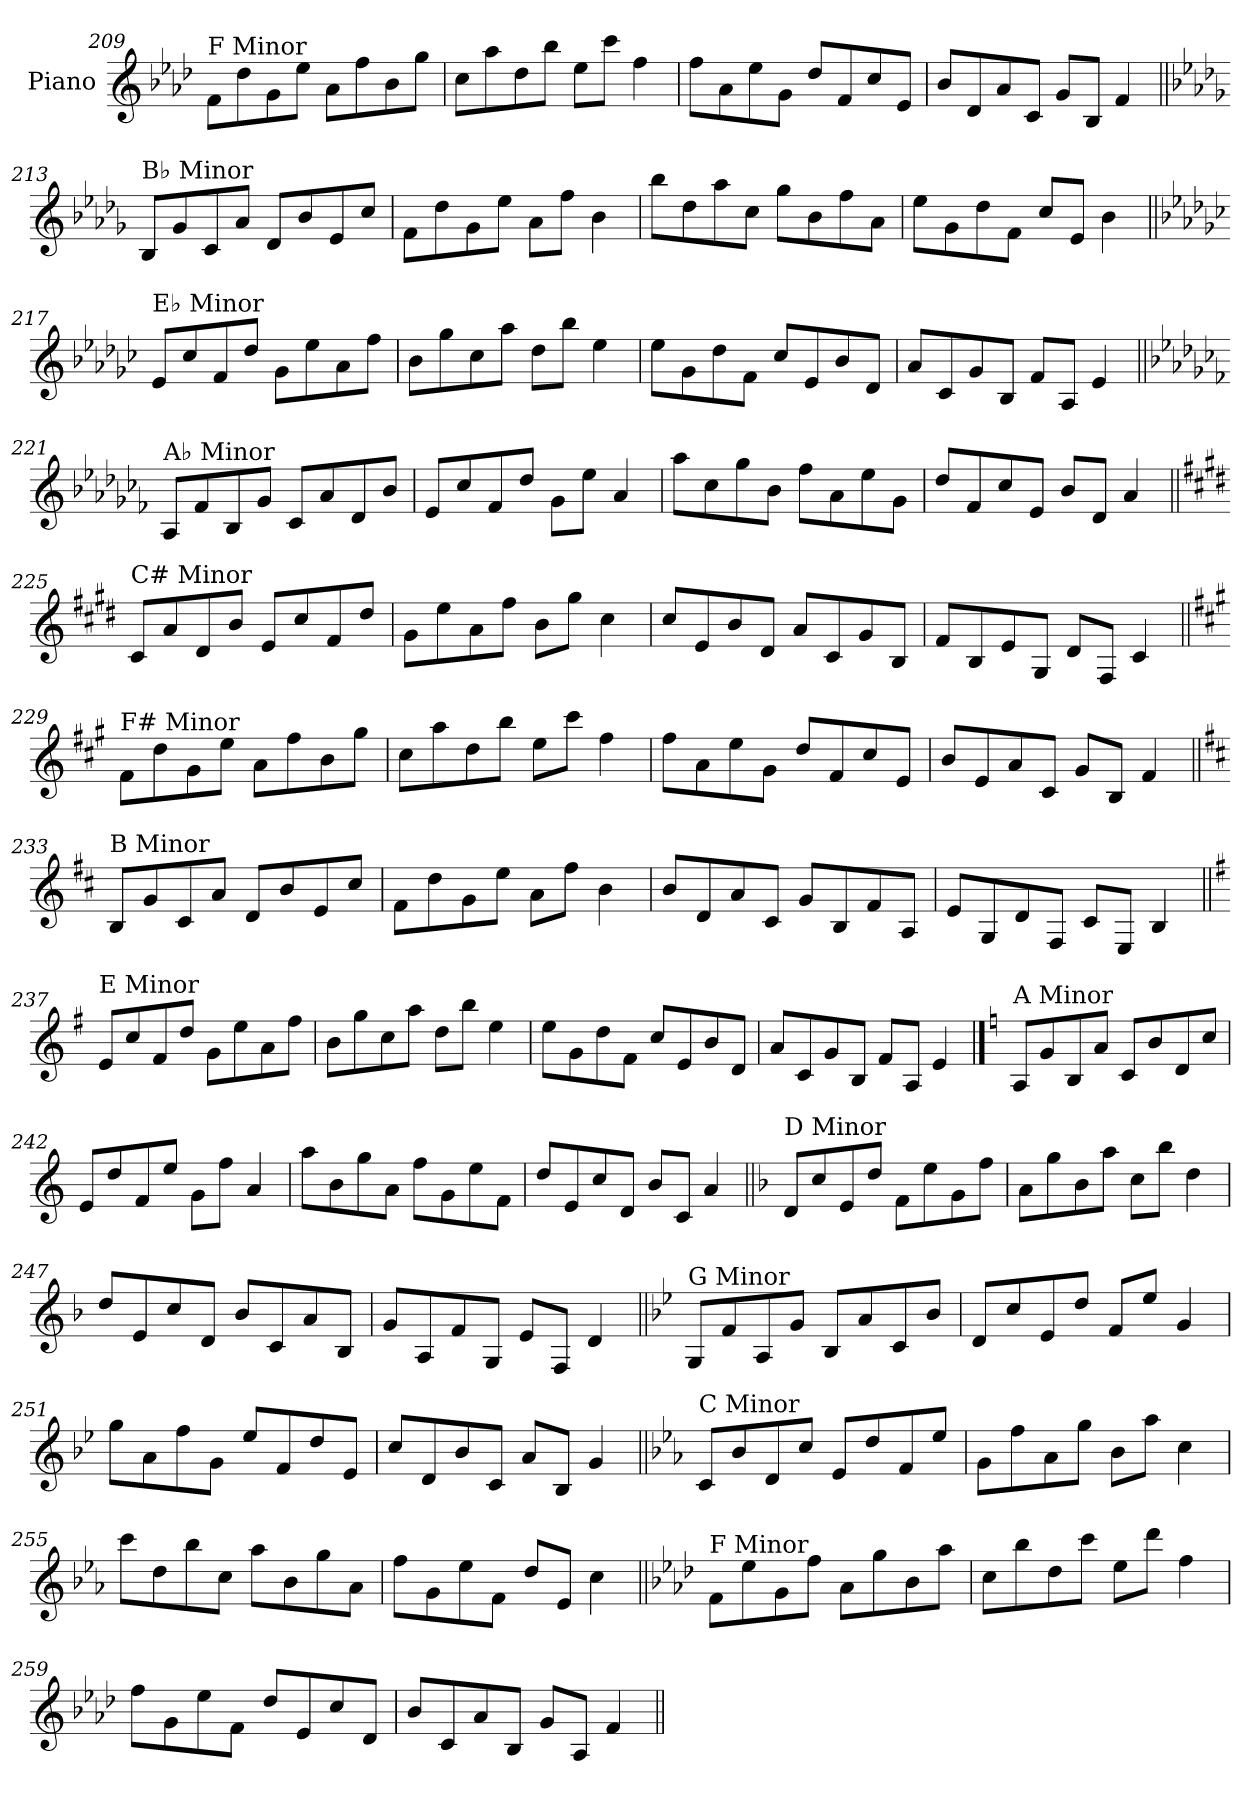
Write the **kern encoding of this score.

**kern
*part1
*staff1
*I"Piano
*I'Pno.
!!LO:LB:g=z
*clefG2
*k[b-e-a-d-]
=209
!LO:TX:a:t=F Minor
8f\L
8dd-\
8g\
8ee-\J
8a-\L
8ff\
8b-\
8gg\J
=210
8cc\L
8aa-\
8dd-\
8bb-\J
8ee-\L
8ccc\J
4ff\
=211
8ff\L
8a-\
8ee-\
8g\J
8dd-/L
8f/
8cc/
8e-/J
=212
8b-/L
8d-/
8a-/
8c/J
8g/L
8B-/J
4f/
!!LO:LB:g=z
=213||
*k[b-e-a-d-g-]
!LO:TX:a:t=B♭ Minor
8B-/L
8g-/
8c/
8a-/J
8d-/L
8b-/
8e-/
8cc/J
=214
8f\L
8dd-\
8g-\
8ee-\J
8a-\L
8ff\J
4b-\
=215
8bb-\L
8dd-\
8aa-\
8cc\J
8gg-\L
8b-\
8ff\
8a-\J
=216
8ee-\L
8g-\
8dd-\
8f\J
8cc/L
8e-/J
4b-\
!!LO:LB:g=z
=217||
*k[b-e-a-d-g-c-]
!LO:TX:a:t=E♭ Minor
8e-/L
8cc-/
8f/
8dd-/J
8g-\L
8ee-\
8a-\
8ff\J
=218
8b-\L
8gg-\
8cc-\
8aa-\J
8dd-\L
8bb-\J
4ee-\
=219
8ee-\L
8g-\
8dd-\
8f\J
8cc-/L
8e-/
8b-/
8d-/J
=220
8a-/L
8c-/
8g-/
8B-/J
8f/L
8A-/J
4e-/
!!LO:LB:g=z
=221||
*k[b-e-a-d-g-c-f-]
!LO:TX:a:t=A♭ Minor
8A-/L
8f-/
8B-/
8g-/J
8c-/L
8a-/
8d-/
8b-/J
=222
8e-/L
8cc-/
8f-/
8dd-/J
8g-\L
8ee-\J
4a-/
=223
8aa-\L
8cc-\
8gg-\
8b-\J
8ff-\L
8a-\
8ee-\
8g-\J
=224
8dd-/L
8f-/
8cc-/
8e-/J
8b-/L
8d-/J
4a-/
!!LO:LB:g=z
=225||
*k[f#c#g#d#]
!LO:TX:a:t=C# Minor
8c#/L
8a/
8d#/
8b/J
8e/L
8cc#/
8f#/
8dd#/J
=226
8g#\L
8ee\
8a\
8ff#\J
8b\L
8gg#\J
4cc#\
=227
8cc#/L
8e/
8b/
8d#/J
8a/L
8c#/
8g#/
8B/J
=228
8f#/L
8B/
8e/
8G#/J
8d#/L
8F#/J
4c#/
!!LO:LB:g=z
=229||
*k[f#c#g#]
!LO:TX:a:t=F# Minor
8f#\L
8dd\
8g#\
8ee\J
8a\L
8ff#\
8b\
8gg#\J
=230
8cc#\L
8aa\
8dd\
8bb\J
8ee\L
8ccc#\J
4ff#\
=231
8ff#\L
8a\
8ee\
8g#\J
8dd/L
8f#/
8cc#/
8e/J
=232
8b/L
8e/
8a/
8c#/J
8g#/L
8B/J
4f#/
!!LO:LB:g=z
=233||
*k[f#c#]
!LO:TX:a:t=B Minor
8B/L
8g/
8c#/
8a/J
8d/L
8b/
8e/
8cc#/J
=234
8f#\L
8dd\
8g\
8ee\J
8a\L
8ff#\J
4b\
=235
8b/L
8d/
8a/
8c#/J
8g/L
8B/
8f#/
8A/J
=236
8e/L
8G/
8d/
8F#/J
8c#/L
8E/J
4B/
!!LO:LB:g=z
=237||
*k[f#]
!LO:TX:a:t=E Minor
8e/L
8cc/
8f#/
8dd/J
8g\L
8ee\
8a\
8ff#\J
=238
8b\L
8gg\
8cc\
8aa\J
8dd\L
8bb\J
4ee\
=239
8ee\L
8g\
8dd\
8f#\J
8cc/L
8e/
8b/
8d/J
=240
8a/L
8c/
8g/
8B/J
8f#/L
8A/J
4e/
!!LO:PB:g=z
==241
*k[]
!LO:TX:a:t=A Minor
8A/L
8g/
8B/
8a/J
8c/L
8b/
8d/
8cc/J
=242
8e/L
8dd/
8f/
8ee/J
8g\L
8ff\J
4a/
=243
8aa\L
8b\
8gg\
8a\J
8ff\L
8g\
8ee\
8f\J
=244
8dd/L
8e/
8cc/
8d/J
8b/L
8c/J
4a/
!!LO:LB:g=z
=245||
*k[b-]
!LO:TX:a:t=D Minor
8d/L
8cc/
8e/
8dd/J
8f\L
8ee\
8g\
8ff\J
=246
8a\L
8gg\
8b-\
8aa\J
8cc\L
8bb-\J
4dd\
=247
8dd/L
8e/
8cc/
8d/J
8b-/L
8c/
8a/
8B-/J
=248
8g/L
8A/
8f/
8G/J
8e/L
8F/J
4d/
!!LO:LB:g=z
=249||
*k[b-e-]
!LO:TX:a:t=G Minor
8G/L
8f/
8A/
8g/J
8B-/L
8a/
8c/
8b-/J
=250
8d/L
8cc/
8e-/
8dd/J
8f/L
8ee-/J
4g/
=251
8gg\L
8a\
8ff\
8g\J
8ee-/L
8f/
8dd/
8e-/J
=252
8cc/L
8d/
8b-/
8c/J
8a/L
8B-/J
4g/
!!LO:LB:g=z
=253||
*k[b-e-a-]
!LO:TX:a:t=C Minor
8c/L
8b-/
8d/
8cc/J
8e-/L
8dd/
8f/
8ee-/J
=254
8g\L
8ff\
8a-\
8gg\J
8b-\L
8aa-\J
4cc\
=255
8ccc\L
8dd\
8bb-\
8cc\J
8aa-\L
8b-\
8gg\
8a-\J
=256
8ff\L
8g\
8ee-\
8f\J
8dd/L
8e-/J
4cc\
!!LO:LB:g=z
=257||
*k[b-e-a-d-]
!LO:TX:a:t=F Minor
8f\L
8ee-\
8g\
8ff\J
8a-\L
8gg\
8b-\
8aa-\J
=258
8cc\L
8bb-\
8dd-\
8ccc\J
8ee-\L
8ddd-\J
4ff\
=259
8ff\L
8g\
8ee-\
8f\J
8dd-/L
8e-/
8cc/
8d-/J
=260
8b-/L
8c/
8a-/
8B-/J
8g/L
8A-/J
4f/
=||
*-
